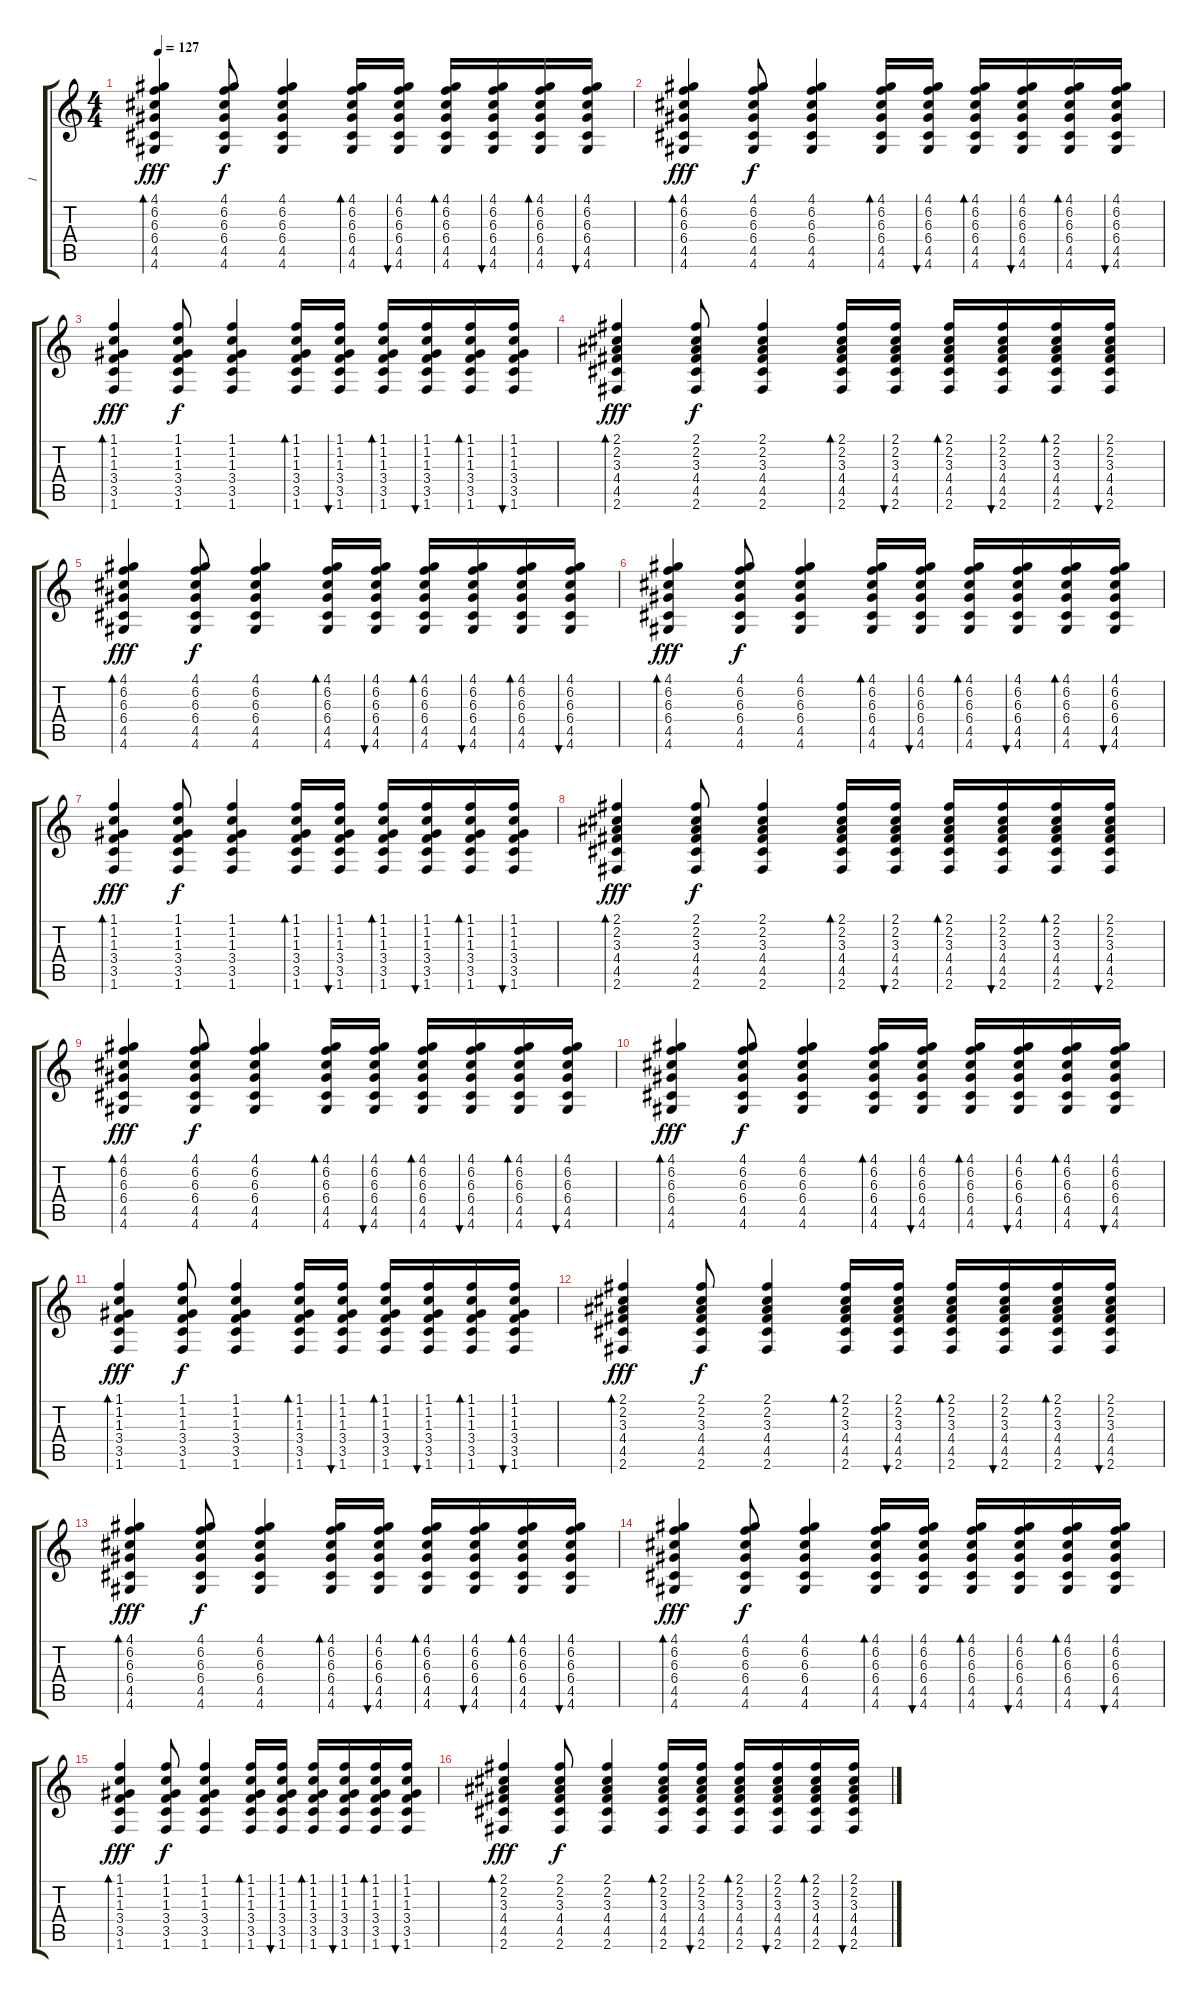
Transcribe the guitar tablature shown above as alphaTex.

\track ("1" "1") {instrument acousticguitarsteel}
\staff {score tabs}
\tuning (E4 B3 G3 D3 A2 E2) {hide}
\ts (4 4)
\tempo 127
\clef g2
\ks c
(4.1 6.2 6.3 6.4 4.5 4.6).4{bd 30 dy fff instrument acousticguitarsteel} (4.1 6.2 6.3 6.4 4.5 4.6).8{dy f} (4.1 6.2 6.3 6.4 4.5 4.6).4 (4.1 6.2 6.3 6.4 4.5 4.6).16{bd 30} (4.1 6.2 6.3 6.4 4.5 4.6).16{bu 30} (4.1 6.2 6.3 6.4 4.5 4.6).16{bd 30} (4.1 6.2 6.3 6.4 4.5 4.6).16{bu 30} (4.1 6.2 6.3 6.4 4.5 4.6).16{bd 30} (4.1 6.2 6.3 6.4 4.5 4.6).16{bu 30} |
(4.1 6.2 6.3 6.4 4.5 4.6).4{bd 30 dy fff} (4.1 6.2 6.3 6.4 4.5 4.6).8{dy f} (4.1 6.2 6.3 6.4 4.5 4.6).4 (4.1 6.2 6.3 6.4 4.5 4.6).16{bd 30} (4.1 6.2 6.3 6.4 4.5 4.6).16{bu 30} (4.1 6.2 6.3 6.4 4.5 4.6).16{bd 30} (4.1 6.2 6.3 6.4 4.5 4.6).16{bu 30} (4.1 6.2 6.3 6.4 4.5 4.6).16{bd 30} (4.1 6.2 6.3 6.4 4.5 4.6).16{bu 30} |
(1.1 1.2 1.3 3.4 3.5 1.6).4{bd 30 dy fff} (1.1 1.2 1.3 3.4 3.5 1.6).8{dy f} (1.1 1.2 1.3 3.4 3.5 1.6).4 (1.1 1.2 1.3 3.4 3.5 1.6).16{bd 30} (1.1 1.2 1.3 3.4 3.5 1.6).16{bu 30} (1.1 1.2 1.3 3.4 3.5 1.6).16{bd 30} (1.1 1.2 1.3 3.4 3.5 1.6).16{bu 30} (1.1 1.2 1.3 3.4 3.5 1.6).16{bd 30} (1.1 1.2 1.3 3.4 3.5 1.6).16{bu 30} |
(2.1 2.2 3.3 4.4 4.5 2.6).4{bd 30 dy fff} (2.1 2.2 3.3 4.4 4.5 2.6).8{dy f} (2.1 2.2 3.3 4.4 4.5 2.6).4 (2.1 2.2 3.3 4.4 4.5 2.6).16{bd 30} (2.1 2.2 3.3 4.4 4.5 2.6).16{bu 30} (2.1 2.2 3.3 4.4 4.5 2.6).16{bd 30} (2.1 2.2 3.3 4.4 4.5 2.6).16{bu 30} (2.1 2.2 3.3 4.4 4.5 2.6).16{bd 30} (2.1 2.2 3.3 4.4 4.5 2.6).16{bu 30} |
(4.1 6.2 6.3 6.4 4.5 4.6).4{bd 30 dy fff} (4.1 6.2 6.3 6.4 4.5 4.6).8{dy f} (4.1 6.2 6.3 6.4 4.5 4.6).4 (4.1 6.2 6.3 6.4 4.5 4.6).16{bd 30} (4.1 6.2 6.3 6.4 4.5 4.6).16{bu 30} (4.1 6.2 6.3 6.4 4.5 4.6).16{bd 30} (4.1 6.2 6.3 6.4 4.5 4.6).16{bu 30} (4.1 6.2 6.3 6.4 4.5 4.6).16{bd 30} (4.1 6.2 6.3 6.4 4.5 4.6).16{bu 30} |
(4.1 6.2 6.3 6.4 4.5 4.6).4{bd 30 dy fff} (4.1 6.2 6.3 6.4 4.5 4.6).8{dy f} (4.1 6.2 6.3 6.4 4.5 4.6).4 (4.1 6.2 6.3 6.4 4.5 4.6).16{bd 30} (4.1 6.2 6.3 6.4 4.5 4.6).16{bu 30} (4.1 6.2 6.3 6.4 4.5 4.6).16{bd 30} (4.1 6.2 6.3 6.4 4.5 4.6).16{bu 30} (4.1 6.2 6.3 6.4 4.5 4.6).16{bd 30} (4.1 6.2 6.3 6.4 4.5 4.6).16{bu 30} |
(1.1 1.2 1.3 3.4 3.5 1.6).4{bd 30 dy fff} (1.1 1.2 1.3 3.4 3.5 1.6).8{dy f} (1.1 1.2 1.3 3.4 3.5 1.6).4 (1.1 1.2 1.3 3.4 3.5 1.6).16{bd 30} (1.1 1.2 1.3 3.4 3.5 1.6).16{bu 30} (1.1 1.2 1.3 3.4 3.5 1.6).16{bd 30} (1.1 1.2 1.3 3.4 3.5 1.6).16{bu 30} (1.1 1.2 1.3 3.4 3.5 1.6).16{bd 30} (1.1 1.2 1.3 3.4 3.5 1.6).16{bu 30} |
(2.1 2.2 3.3 4.4 4.5 2.6).4{bd 30 dy fff} (2.1 2.2 3.3 4.4 4.5 2.6).8{dy f} (2.1 2.2 3.3 4.4 4.5 2.6).4 (2.1 2.2 3.3 4.4 4.5 2.6).16{bd 30} (2.1 2.2 3.3 4.4 4.5 2.6).16{bu 30} (2.1 2.2 3.3 4.4 4.5 2.6).16{bd 30} (2.1 2.2 3.3 4.4 4.5 2.6).16{bu 30} (2.1 2.2 3.3 4.4 4.5 2.6).16{bd 30} (2.1 2.2 3.3 4.4 4.5 2.6).16{bu 30} |
(4.1 6.2 6.3 6.4 4.5 4.6).4{bd 30 dy fff} (4.1 6.2 6.3 6.4 4.5 4.6).8{dy f} (4.1 6.2 6.3 6.4 4.5 4.6).4 (4.1 6.2 6.3 6.4 4.5 4.6).16{bd 30} (4.1 6.2 6.3 6.4 4.5 4.6).16{bu 30} (4.1 6.2 6.3 6.4 4.5 4.6).16{bd 30} (4.1 6.2 6.3 6.4 4.5 4.6).16{bu 30} (4.1 6.2 6.3 6.4 4.5 4.6).16{bd 30} (4.1 6.2 6.3 6.4 4.5 4.6).16{bu 30} |
(4.1 6.2 6.3 6.4 4.5 4.6).4{bd 30 dy fff} (4.1 6.2 6.3 6.4 4.5 4.6).8{dy f} (4.1 6.2 6.3 6.4 4.5 4.6).4 (4.1 6.2 6.3 6.4 4.5 4.6).16{bd 30} (4.1 6.2 6.3 6.4 4.5 4.6).16{bu 30} (4.1 6.2 6.3 6.4 4.5 4.6).16{bd 30} (4.1 6.2 6.3 6.4 4.5 4.6).16{bu 30} (4.1 6.2 6.3 6.4 4.5 4.6).16{bd 30} (4.1 6.2 6.3 6.4 4.5 4.6).16{bu 30} |
(1.1 1.2 1.3 3.4 3.5 1.6).4{bd 30 dy fff} (1.1 1.2 1.3 3.4 3.5 1.6).8{dy f} (1.1 1.2 1.3 3.4 3.5 1.6).4 (1.1 1.2 1.3 3.4 3.5 1.6).16{bd 30} (1.1 1.2 1.3 3.4 3.5 1.6).16{bu 30} (1.1 1.2 1.3 3.4 3.5 1.6).16{bd 30} (1.1 1.2 1.3 3.4 3.5 1.6).16{bu 30} (1.1 1.2 1.3 3.4 3.5 1.6).16{bd 30} (1.1 1.2 1.3 3.4 3.5 1.6).16{bu 30} |
(2.1 2.2 3.3 4.4 4.5 2.6).4{bd 30 dy fff} (2.1 2.2 3.3 4.4 4.5 2.6).8{dy f} (2.1 2.2 3.3 4.4 4.5 2.6).4 (2.1 2.2 3.3 4.4 4.5 2.6).16{bd 30} (2.1 2.2 3.3 4.4 4.5 2.6).16{bu 30} (2.1 2.2 3.3 4.4 4.5 2.6).16{bd 30} (2.1 2.2 3.3 4.4 4.5 2.6).16{bu 30} (2.1 2.2 3.3 4.4 4.5 2.6).16{bd 30} (2.1 2.2 3.3 4.4 4.5 2.6).16{bu 30} |
(4.1 6.2 6.3 6.4 4.5 4.6).4{bd 30 dy fff} (4.1 6.2 6.3 6.4 4.5 4.6).8{dy f} (4.1 6.2 6.3 6.4 4.5 4.6).4 (4.1 6.2 6.3 6.4 4.5 4.6).16{bd 30} (4.1 6.2 6.3 6.4 4.5 4.6).16{bu 30} (4.1 6.2 6.3 6.4 4.5 4.6).16{bd 30} (4.1 6.2 6.3 6.4 4.5 4.6).16{bu 30} (4.1 6.2 6.3 6.4 4.5 4.6).16{bd 30} (4.1 6.2 6.3 6.4 4.5 4.6).16{bu 30} |
(4.1 6.2 6.3 6.4 4.5 4.6).4{bd 30 dy fff} (4.1 6.2 6.3 6.4 4.5 4.6).8{dy f} (4.1 6.2 6.3 6.4 4.5 4.6).4 (4.1 6.2 6.3 6.4 4.5 4.6).16{bd 30} (4.1 6.2 6.3 6.4 4.5 4.6).16{bu 30} (4.1 6.2 6.3 6.4 4.5 4.6).16{bd 30} (4.1 6.2 6.3 6.4 4.5 4.6).16{bu 30} (4.1 6.2 6.3 6.4 4.5 4.6).16{bd 30} (4.1 6.2 6.3 6.4 4.5 4.6).16{bu 30} |
(1.1 1.2 1.3 3.4 3.5 1.6).4{bd 30 dy fff} (1.1 1.2 1.3 3.4 3.5 1.6).8{dy f} (1.1 1.2 1.3 3.4 3.5 1.6).4 (1.1 1.2 1.3 3.4 3.5 1.6).16{bd 30} (1.1 1.2 1.3 3.4 3.5 1.6).16{bu 30} (1.1 1.2 1.3 3.4 3.5 1.6).16{bd 30} (1.1 1.2 1.3 3.4 3.5 1.6).16{bu 30} (1.1 1.2 1.3 3.4 3.5 1.6).16{bd 30} (1.1 1.2 1.3 3.4 3.5 1.6).16{bu 30} |
(2.1 2.2 3.3 4.4 4.5 2.6).4{bd 30 dy fff} (2.1 2.2 3.3 4.4 4.5 2.6).8{dy f} (2.1 2.2 3.3 4.4 4.5 2.6).4 (2.1 2.2 3.3 4.4 4.5 2.6).16{bd 30} (2.1 2.2 3.3 4.4 4.5 2.6).16{bu 30} (2.1 2.2 3.3 4.4 4.5 2.6).16{bd 30} (2.1 2.2 3.3 4.4 4.5 2.6).16{bu 30} (2.1 2.2 3.3 4.4 4.5 2.6).16{bd 30} (2.1 2.2 3.3 4.4 4.5 2.6).16{bu 30}
